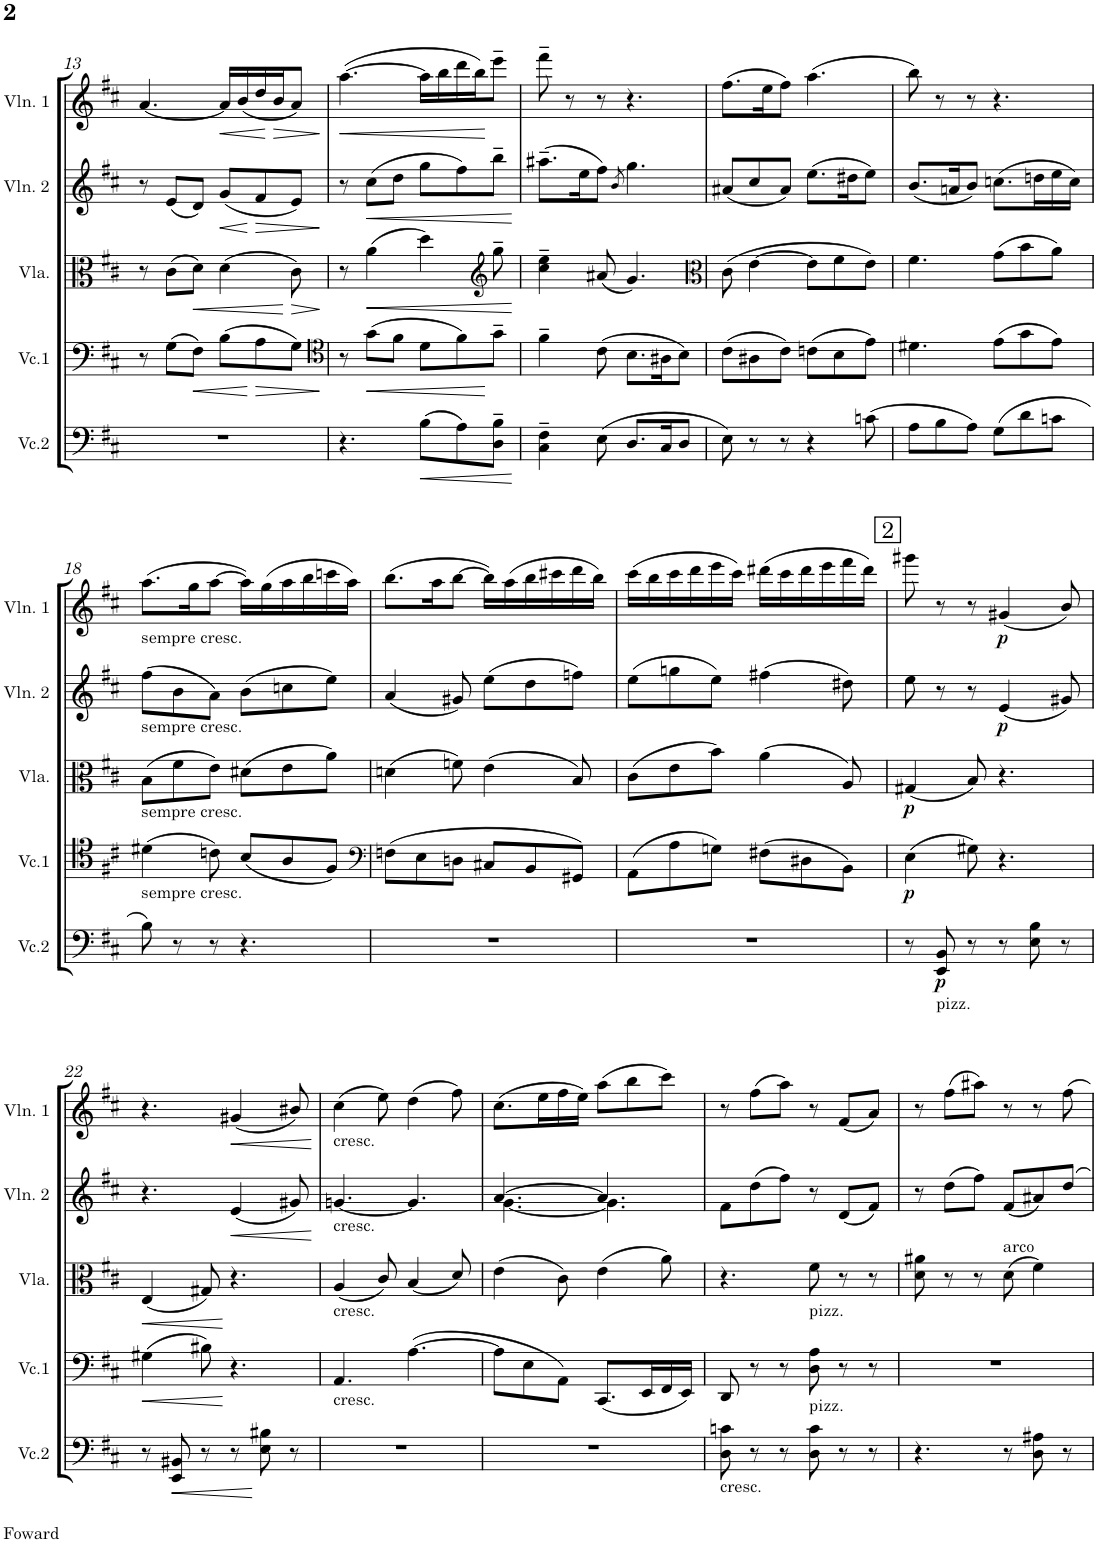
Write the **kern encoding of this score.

**kern	**dynam	**kern	**dynam	**kern	**dynam	**kern	**dynam	**kern	**dynam
*part5	*part5	*part4	*part4	*part3	*part3	*part2	*part2	*part1	*part1
*staff5	*staff5	*staff4	*staff4	*staff3	*staff3	*staff2	*staff2	*staff1	*staff1
*I"Violoncello 2	*	*I"Violoncello 1	*	*I"Viola	*	*I"Violin 2	*	*I"Violin 1	*
*I'Vc.2	*	*I'Vc.1	*	*I'Vla.	*	*I'Vln. 2	*	*I'Vln. 1	*
!!LO:PB:g=z
*clefF4	*	*clefF4	*	*clefC3	*	*clefG2	*	*clefG2	*
*k[f#c#]	*	*k[f#c#]	*	*k[f#c#]	*	*k[f#c#]	*	*k[f#c#]	*
*D:	*	*D:	*	*D:	*	*D:	*	*D:	*
*M6/8	*	*M6/8	*	*M6/8	*	*M6/8	*	*M6/8	*
=13	=13	=13	=13	=13	=13	=13	=13	=13	=13
2.r	.	8r	.	8r	.	8r	.	[4.a/	.
.	.	(8G\L	.	(8c#\L	.	(8e/L	.	.	.
!	!	!	!LO:HP:b	!	!LO:HP:b	!	!	!	!
.	.	8F#\J)	<	8d\J)	<	8d/J)	.	.	.
!	!	!	!	!	!	!	!LO:HP:b	!	!LO:HP:b
.	.	(8B\L	.	(4d\	.	(8g/L	<	16a/LL]	<
.	.	.	.	.	.	.	.	(16b/	.
!	!	!	!LO:HP:n=1:b	!	!	!	!LO:HP:n=1:b	!	!
.	.	8A\	[ >	.	.	8f#/	[ >	16dd/	.
!	!	!	!	!	!	!	!	!	!LO:HP:n=1:b
.	.	.	.	.	.	.	.	16b/J	[ >
!	!	!	!	!	!LO:HP:n=1:b	!	!	!	!
.	.	8G\J)	.	8c#\)	[ >	8e/J)	.	8a/J)	.
.	.	.	]	.	]	.	]	.	]
=14	=14	=14	=14	=14	=14	=14	=14	=14	=14
*	*	*clefC4	*	*	*	*	*	*	*
!	!	!	!	!	!	!	!	!	!LO:HP:b
4.r	.	8r	.	8r	.	8r	.	([4.aa\	<
!	!	!	!LO:HP:b	!	!LO:HP:b	!	!LO:HP:b	!	!
.	.	(8g\L	<	(4a\	<	(8cc#\L	<	.	.
.	.	8f#\J	.	.	.	8dd\J	.	.	.
!	!LO:HP:b	!	!	!	!	!	!	!	!
(8B\L	<	8d\L	.	4dd\)	.	8gg\L	.	16aa\LL]	.
.	.	.	.	.	.	.	.	16bb\	.
8A\)	.	8f#\)	.	.	.	8ff#\)	.	16ddd\	.
.	.	.	.	.	.	.	.	16bb\J)	.
*	*	*	*	*clefG2	*	*	*	*	*
8D\~ 8B\~J	.	8g~\J	[	8gg~\	.	8bb~\J	.	8eee~\J	[
.	[	.	.	.	[	.	[	.	.
=15	=15	=15	=15	=15	=15	=15	=15	=15	=15
4C#\~ 4F#\~	.	4f#~\	.	4cc#\~ 4ee\~	.	(8.aa#X~\L	.	8fff#~\	.
.	.	.	.	.	.	.	.	8r	.
.	.	.	.	.	.	16ee\K	.	.	.
(8E\	.	(8c#\	.	(8a#X/	.	8ff#\J)	.	8r	.
.	.	.	.	.	.	8qb/	.	.	.
8.D/L	.	8.B\L	.	4.g/)	.	4.gg\	.	4.r	.
16C#/K	.	16A#X\K	.	.	.	.	.	.	.
8D/J	.	8B\J)	.	.	.	.	.	.	.
=16	=16	=16	=16	=16	=16	=16	=16	=16	=16
*	*	*	*	*clefC3	*	*	*	*	*
8E\)	.	(8c#\L	.	(8c#\	.	(8a#X/L	.	(8.ff#\L	.
8r	.	8A#X\	.	[4e\	.	8cc#/	.	.	.
.	.	.	.	.	.	.	.	16ee\K	.
8r	.	8c#\J)	.	.	.	8a#/J)	.	8ff#\J)	.
4r	.	(8cn\L	.	8e\L]	.	(8.ee\L	.	(4.aa\	.
.	.	8B\	.	8f#\	.	.	.	.	.
.	.	.	.	.	.	16dd#X\K	.	.	.
(8cn\	.	8e\J)	.	8e\J)	.	8ee\J)	.	.	.
=17	=17	=17	=17	=17	=17	=17	=17	=17	=17
8A\L	.	4.d#X\	.	4.f#\	.	(8.b/L	.	8bb\)	.
8B\	.	.	.	.	.	.	.	8r	.
.	.	.	.	.	.	16an/K	.	.	.
8A\J)	.	.	.	.	.	8b/J)	.	8r	.
(8G\L	.	(8e\L	.	(8g\L	.	(8.ccn\L	.	4.r	.
8d\	.	8g\	.	8b\	.	.	.	.	.
.	.	.	.	.	.	16ddn\L	.	.	.
8cn\J	.	8e\J)	.	8a\J)	.	16ee\	.	.	.
.	.	.	.	.	.	16cc\JJ)	.	.	.
!!LO:LB:g=z
=18	=18	=18	=18	=18	=18	=18	=18	=18	=18
!	!	!	!	!	!	!	!	!LO:TX:b:t=sempre cresc.	!
!	!	!	!	!	!	!LO:TX:b:t=sempre cresc.	!	!	!
!	!	!	!	!LO:TX:b:t=sempre cresc.	!	!	!	!	!
!	!	!LO:TX:b:t=sempre cresc.	!	!	!	!	!	!	!
8B\)	.	(4d#X\	.	(8B\L	.	(8ff#\L	.	(8.aa\L	.
8r	.	.	.	8f#\	.	8b\	.	.	.
.	.	.	.	.	.	.	.	16gg\K	.
8r	.	8cn\)	.	8e\J)	.	8a\J)	.	[8aa\J	.
4.r	.	(8B/L	.	(8d#X\L	.	(8b\L	.	16aa\LL])	.
.	.	.	.	.	.	.	.	(16gg\	.
.	.	8A/	.	8e\	.	8ccn\	.	16aa\	.
.	.	.	.	.	.	.	.	16bb\	.
.	.	8F#/J)	.	8a\J)	.	8ee\J)	.	16cccn\	.
.	.	.	.	.	.	.	.	16aa\JJ)	.
=19	=19	=19	=19	=19	=19	=19	=19	=19	=19
*	*	*clefF4	*	*	*	*	*	*	*
2.r	.	(8Fn\L	.	(4dn\	.	(4a/	.	(8.bb\L	.
.	.	8E\	.	.	.	.	.	.	.
.	.	.	.	.	.	.	.	16aa\K	.
.	.	8Dn\J	.	8fn\)	.	8g#X/)	.	[8bb\J	.
.	.	8C#X/L	.	(4e\	.	(8ee\L	.	16bb\LL])	.
.	.	.	.	.	.	.	.	(16aa\	.
.	.	8BB/	.	.	.	8dd\	.	16bb\	.
.	.	.	.	.	.	.	.	16ccc#X\	.
.	.	8GG#X/J)	.	8B/)	.	8ffn\J)	.	16ddd\	.
.	.	.	.	.	.	.	.	16bb\JJ)	.
=20	=20	=20	=20	=20	=20	=20	=20	=20	=20
2.r	.	(8AA\L	.	(8c#\L	.	(8ee\L	.	(16ccc#\LL	.
.	.	.	.	.	.	.	.	16bb\	.
.	.	8A\	.	8e\	.	8ggn\	.	16ccc#\	.
.	.	.	.	.	.	.	.	16ddd\	.
.	.	8Gn\J)	.	8b\J)	.	8ee\J)	.	16eee\	.
.	.	.	.	.	.	.	.	16ccc#\JJ)	.
.	.	(8F#X\L	.	(4a\	.	(4ff#X\	.	(16ddd#X\LL	.
.	.	.	.	.	.	.	.	16ccc#\	.
.	.	8D#X\	.	.	.	.	.	16ddd#\	.
.	.	.	.	.	.	.	.	16eee\	.
.	.	8BB\J)	.	8A/)	.	8dd#X\)	.	16fff#\	.
.	.	.	.	.	.	.	.	16ddd#\JJ)	.
!!LO:REH:place=s1:a:cj:fs=14:t=2
=21	=21	=21	=21	=21	=21	=21	=21	=21	=21
!	!	!	!LO:DY:b	!	!LO:DY:b	!	!	!	!
8r	.	(4E\	p	(4G#X/	p	8ee\	.	8ggg#X\	.
!LO:TX:b:t=pizz.	!	!	!	!	!	!	!	!	!
!	!LO:DY:b	!	!	!	!	!	!	!	!
8EE/ 8BB/	p	.	.	.	.	8r	.	8r	.
8r	.	8G#X\)	.	8B/)	.	8r	.	8r	.
!	!	!	!	!	!	!	!LO:DY:b	!	!LO:DY:b
8r	.	4.r	.	4.r	.	(4e/	p	(4g#X/	p
8E\ 8B\	.	.	.	.	.	.	.	.	.
8r	.	.	.	.	.	8g#X/)	.	8b/)	.
!!LO:LB:g=z
=22	=22	=22	=22	=22	=22	=22	=22	=22	=22
!	!	!	!LO:HP:b	!	!LO:HP:b	!	!	!	!
8r	.	(4G#X\	<	(4E/	<	4.r	.	4.r	.
!	!LO:HP:b	!	!	!	!	!	!	!	!
8EE/ 8BB#X/	<	.	.	.	.	.	.	.	.
8r	.	8B#X\)	.	8G#X/)	.	.	.	.	.
!	!	!	!	!	!	!	!LO:HP:b	!	!LO:HP:b
8r	.	4.r	[	4.r	[	(4e/	<	(4g#X/	<
8E\ 8B#X\	[	.	.	.	.	.	.	.	.
8r	.	.	.	.	.	8g#X/)	.	8b#X/)	.
.	.	.	.	.	.	.	[	.	[
=23	=23	=23	=23	=23	=23	=23	=23	=23	=23
!	!	!	!	!	!	!	!	!LO:TX:b:t=cresc.	!
!	!	!	!	!	!	!LO:TX:b:t=cresc.	!	!	!
!	!	!	!	!LO:TX:b:t=cresc.	!	!	!	!	!
!	!	!LO:TX:b:t=cresc.	!	!	!	!	!	!	!
2.r	.	4.AA/	.	(4A/	.	[4.gn/	.	(4cc#\	.
.	.	.	.	8c#/)	.	.	.	8ee\)	.
.	.	([4.A\	.	(4B/	.	4.g/]	.	(4dd\	.
.	.	.	.	8d/)	.	.	.	8ff#\)	.
=24	=24	=24	=24	=24	=24	=24	=24	=24	=24
*	*	*	*	*	*	*^	*	*	*
2.r	.	8A\L]	.	(4e\	.	[4.a/	[4.g\	.	(8.cc#\L	.
.	.	8E\	.	.	.	.	.	.	.	.
.	.	.	.	.	.	.	.	.	16ee\L	.
.	.	8AA\J)	.	8c#\)	.	.	.	.	16ff#\	.
.	.	.	.	.	.	.	.	.	16ee\JJ)	.
.	.	(8.CC#/L	.	(4e\	.	4.a/]	4.g\]	.	(8aa\L	.
.	.	.	.	.	.	.	.	.	8bb\	.
.	.	16EE/L	.	.	.	.	.	.	.	.
.	.	16FF#/	.	8a\)	.	.	.	.	8ccc#\J)	.
.	.	16EE/JJ)	.	.	.	.	.	.	.	.
*	*	*	*	*	*	*v	*v	*	*	*
=25	=25	=25	=25	=25	=25	=25	=25	=25	=25
!LO:TX:b:t=cresc.	!	!	!	!	!	!	!	!	!
8D\ 8cn\	.	8DD/	.	4.r	.	8f#\L	.	8r	.
8r	.	8r	.	.	.	(8dd\	.	(8ff#\L	.
8r	.	8r	.	.	.	8ff#\J)	.	8aa\J)	.
!	!	!	!	!LO:TX:b:t=pizz.	!	!	!	!	!
!	!	!LO:TX:b:t=pizz.	!	!	!	!	!	!	!
8D\ 8c\	.	8D\ 8A\	.	8f#\	.	8r	.	8r	.
8r	.	8r	.	8r	.	(8d/L	.	(8f#/L	.
8r	.	8r	.	8r	.	8f#/J)	.	8a/J)	.
=26	=26	=26	=26	=26	=26	=26	=26	=26	=26
4.r	.	2.r	.	8d\ 8a#X\	.	8r	.	8r	.
.	.	.	.	8r	.	(8dd\L	.	(8ff#\L	.
.	.	.	.	8r	.	8ff#\J)	.	8aa#X\J)	.
!	!	!	!	!LO:TX:a:t=arco	!	!	!	!	!
8r	.	.	.	(8d\	.	(8f#/L	.	8r	.
8D\ 8A#X\	.	.	.	4f#\)	.	8a#X/)	.	8r	.
8r	.	.	.	.	.	8dd/J	.	8ff#\	.
=	=	=	=	=	=	=	=	=	=
*-	*-	*-	*-	*-	*-	*-	*-	*-	*-
